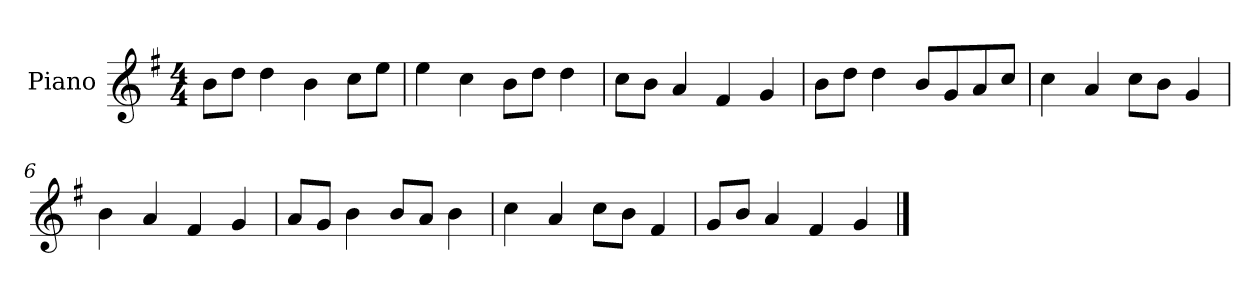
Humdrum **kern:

**kern
*part1
*staff1
*I"Piano
*I'P-no
*clefG2
*k[f#]
*M4/4
*MM90
=1
8b\L
8dd\J
4dd\
4b\
8cc\L
8ee\J
=2
4ee\
4cc\
8b\L
8dd\J
4dd\
=3
8cc\L
8b\J
4a/
4f#/
4g/
=4
8b\L
8dd\J
4dd\
8b/L
8g/
8a/
8cc/J
=5
4cc\
4a/
8cc\L
8b\J
4g/
=6
4b\
4a/
4f#/
4g/
!!LO:LB:g=z
=7
8a/L
8g/J
4b\
8b/L
8a/J
4b\
=8
4cc\
4a/
8cc\L
8b\J
4f#/
=9
8g/L
8b/J
4a/
4f#/
4g/
==
*-
